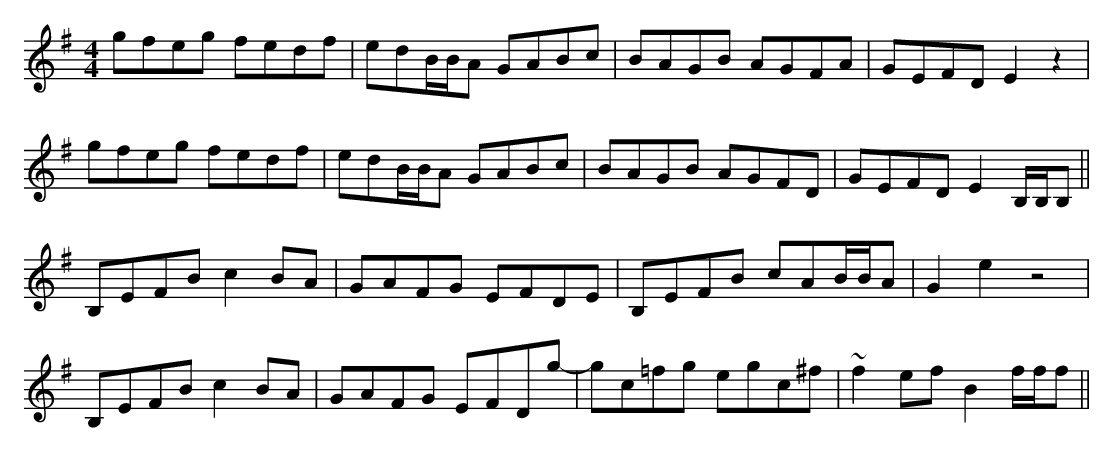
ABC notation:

X:1
M:4/4
K:Emin
gfeg fedf|edB/B/A GABc|BAGB AGFA|GEFD E2 z2|
gfeg fedf|edB/B/A GABc|BAGB AGFD|GEFD E2 B,/B,/B,||
B,EFB c2 BA|GAFG EFDE|B,EFB cAB/B/A|G2 e2 z4|
B,EFB c2 BA|GAFG EFDg-|gc=fg egc^f|~f2 ef B2 f/f/f||
